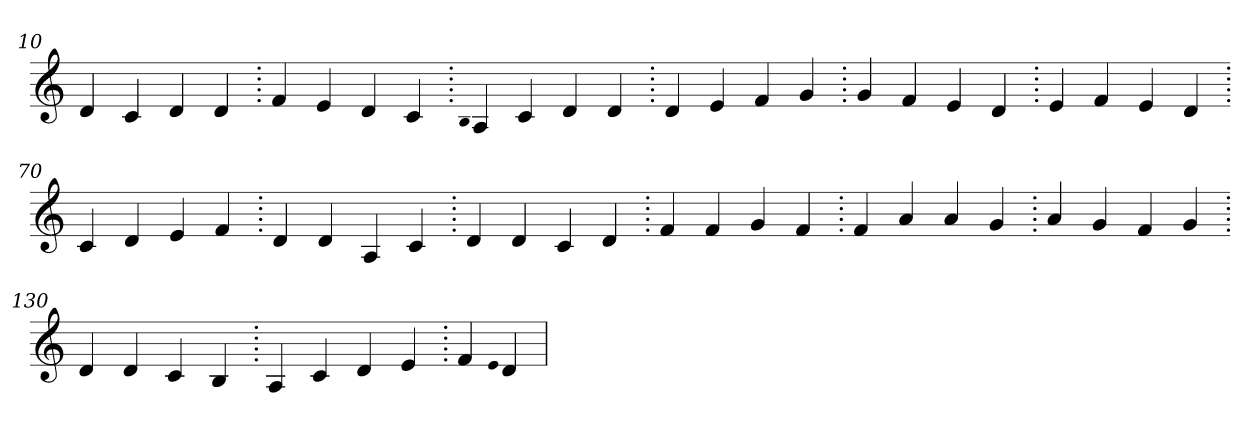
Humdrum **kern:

**kern
*part1
*staff1
*clefG2
=10.
4d
4c
4d
4d
=20.
4f
4e
4d
4c
=30.
qqB
4A
4c
4d
4d
=40.
4d
4e
4f
4g
=50.
4g
4f
4e
4d
=60.
4e
4f
4e
4d
=70.
4c
4d
4e
4f
=80.
4d
4d
4A
4c
=90.
4d
4d
4c
4d
=100.
4f
4f
4g
4f
=110.
4f
4a
4a
4g
=120.
4a
4g
4f
4g
=130.
4d
4d
4c
4B
=140.
4A
4c
4d
4e
=150.
4f
qqe
4d
=
*-
